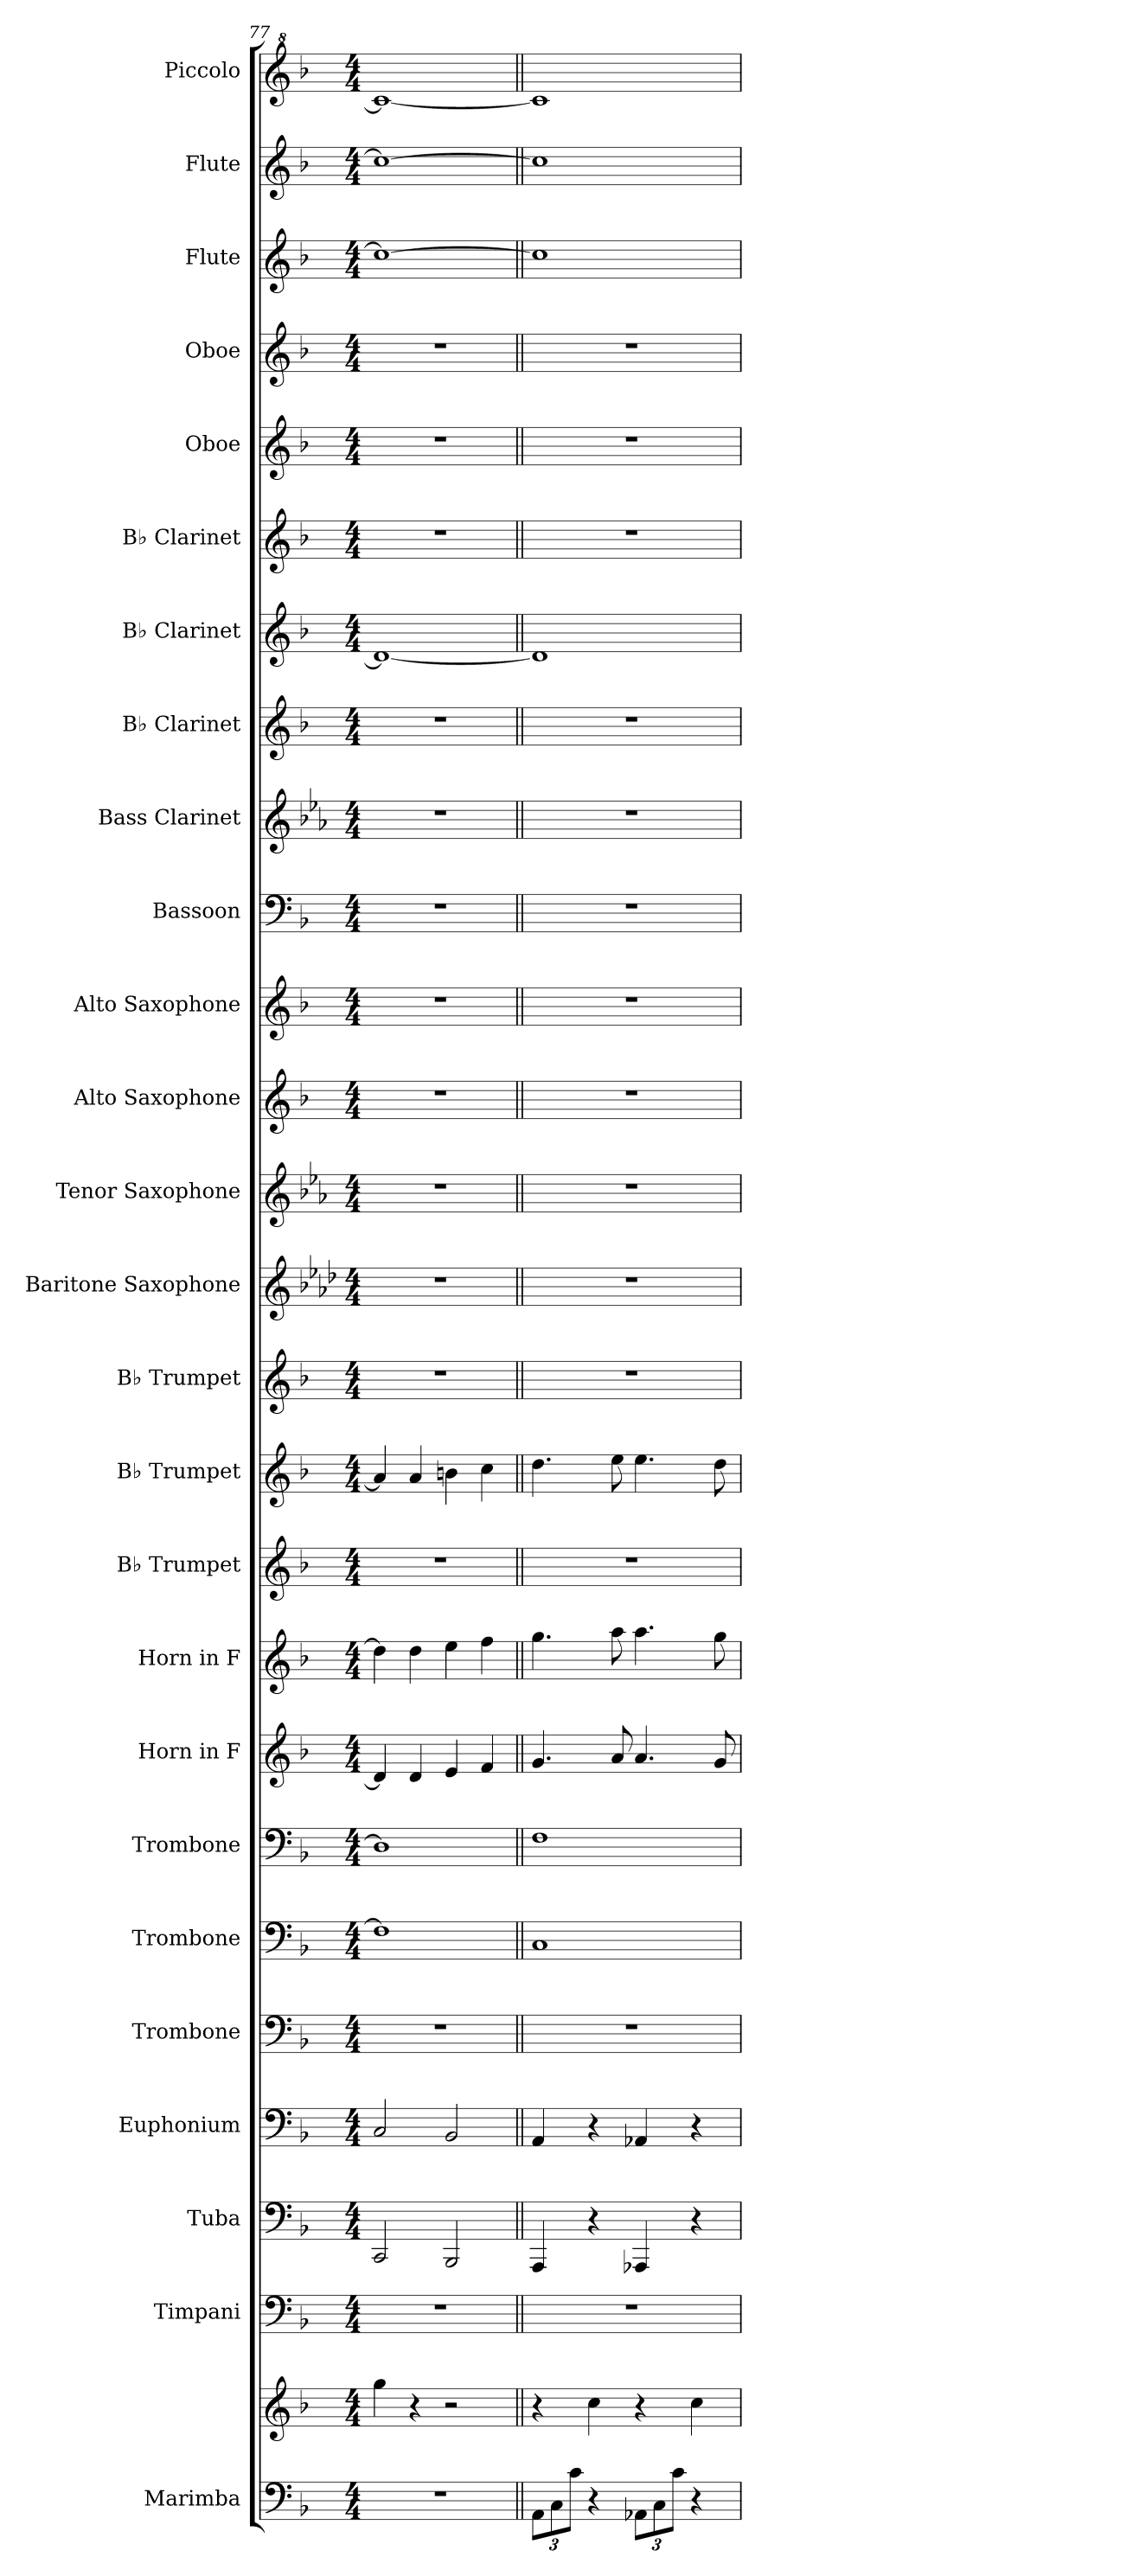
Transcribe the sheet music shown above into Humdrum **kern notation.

**kern	**kern	**kern	**kern	**kern	**kern	**kern	**kern	**kern	**kern	**kern	**kern	**kern	**kern	**kern	**kern	**kern	**kern	**kern	**kern	**kern	**kern	**kern	**kern	**kern	**kern	**kern
*part26	*part26	*part25	*part24	*part23	*part22	*part21	*part20	*part19	*part18	*part17	*part16	*part15	*part14	*part13	*part12	*part11	*part10	*part9	*part8	*part7	*part6	*part5	*part4	*part3	*part2	*part1
*staff27	*staff26	*staff25	*staff24	*staff23	*staff22	*staff21	*staff20	*staff19	*staff18	*staff17	*staff16	*staff15	*staff14	*staff13	*staff12	*staff11	*staff10	*staff9	*staff8	*staff7	*staff6	*staff5	*staff4	*staff3	*staff2	*staff1
*I"Marimba	*	*I"Timpani	*I"Tuba	*I"Euphonium	*I"Trombone	*I"Trombone	*I"Trombone	*I"Horn in F	*I"Horn in F	*I"B♭ Trumpet	*I"B♭ Trumpet	*I"B♭ Trumpet	*I"Baritone Saxophone	*I"Tenor Saxophone	*I"Alto Saxophone	*I"Alto Saxophone	*I"Bassoon	*I"Bass Clarinet	*I"B♭ Clarinet	*I"B♭ Clarinet	*I"B♭ Clarinet	*I"Oboe	*I"Oboe	*I"Flute	*I"Flute	*I"Piccolo
*I'Mrm.	*	*I'Timp.	*I'Tba.	*I'Euph.	*I'Tbn.	*I'Tbn.	*I'Tbn.	*	*	*I'B♭ Tpt.	*I'B♭ Tpt.	*I'B♭ Tpt.	*I'Bar. Sax.	*I'T. Sax.	*I'A. Sax.	*I'A. Sax.	*I'Bsn.	*I'B. Cl.	*I'B♭ Cl.	*I'B♭ Cl.	*I'B♭ Cl.	*I'Ob.	*I'Ob.	*I'Fl.	*I'Fl.	*I'Picc.
*clefF4	*clefG2	*clefF4	*clefF4	*clefF4	*clefF4	*clefF4	*clefF4	*clefG2	*clefG2	*clefG2	*clefG2	*clefG2	*clefG2	*clefG2	*clefG2	*clefG2	*clefF4	*clefG2	*clefG2	*clefG2	*clefG2	*clefG2	*clefG2	*clefG2	*clefG2	*clefG^2
*	*	*	*	*	*	*	*	*ITrd4c7	*ITrd4c7	*ITrd1c2	*ITrd1c2	*ITrd1c2	*ITrd12c21	*ITrd8c14	*ITrd5c9	*ITrd5c9	*	*ITrd8c14	*ITrd1c2	*ITrd1c2	*ITrd1c2	*	*	*	*	*ITrd-7c-12
*k[b-]	*k[b-]	*k[b-]	*k[b-]	*k[b-]	*k[b-]	*k[b-]	*k[b-]	*k[b-e-]	*k[b-e-]	*k[b-e-a-]	*k[b-e-a-]	*k[b-e-a-]	*k[b-e-a-d-]	*k[b-e-a-]	*k[b-e-a-d-]	*k[b-e-a-d-]	*k[b-]	*k[b-e-a-]	*k[b-e-a-]	*k[b-e-a-]	*k[b-e-a-]	*k[b-]	*k[b-]	*k[b-]	*k[b-]	*k[b-]
*M4/4	*M4/4	*M4/4	*M4/4	*M4/4	*M4/4	*M4/4	*M4/4	*M4/4	*M4/4	*M4/4	*M4/4	*M4/4	*M4/4	*M4/4	*M4/4	*M4/4	*M4/4	*M4/4	*M4/4	*M4/4	*M4/4	*M4/4	*M4/4	*M4/4	*M4/4	*M4/4
=77	=77	=77	=77	=77	=77	=77	=77	=77	=77	=77	=77	=77	=77	=77	=77	=77	=77	=77	=77	=77	=77	=77	=77	=77	=77	=77
1r	4gg\	1r	2CC/	2C/	1r	1F]	1D]	4G/]	4g\]	1r	4g/]	1r	1r	1r	1r	1r	1r	1r	1r	1c_	1r	1r	1r	1cc_	1cc_	1ccc_
.	4r	.	.	.	.	.	.	4G/	4g\	.	4g/	.	.	.	.	.	.	.	.	.	.	.	.	.	.	.
.	2r	.	2BBB-/	2BB-/	.	.	.	4A/	4a\	.	4an\	.	.	.	.	.	.	.	.	.	.	.	.	.	.	.
.	.	.	.	.	.	.	.	4B-/	4b-\	.	4b-\	.	.	.	.	.	.	.	.	.	.	.	.	.	.	.
=78||	=78||	=78||	=78||	=78||	=78||	=78||	=78||	=78||	=78||	=78||	=78||	=78||	=78||	=78||	=78||	=78||	=78||	=78||	=78||	=78||	=78||	=78||	=78||	=78||	=78||	=78||
*Xbrackettup	*	*	*	*	*	*	*	*	*	*	*	*	*	*	*	*	*	*	*	*	*	*	*	*	*	*
12AA\L	4r	1r	4AAA/	4AA/	1r	1C	1F	4.c/	4.cc\	1r	4.cc\	1r	1r	1r	1r	1r	1r	1r	1r	1c]	1r	1r	1r	1cc]	1cc]	1ccc]
12C\	.	.	.	.	.	.	.	.	.	.	.	.	.	.	.	.	.	.	.	.	.	.	.	.	.	.
12c\J	.	.	.	.	.	.	.	.	.	.	.	.	.	.	.	.	.	.	.	.	.	.	.	.	.	.
4r	4cc\	.	4r	4r	.	.	.	.	.	.	.	.	.	.	.	.	.	.	.	.	.	.	.	.	.	.
.	.	.	.	.	.	.	.	8d/	8dd\	.	8dd\	.	.	.	.	.	.	.	.	.	.	.	.	.	.	.
12AA-X\L	4r	.	4AAA-X/	4AA-X/	.	.	.	4.d/	4.dd\	.	4.dd\	.	.	.	.	.	.	.	.	.	.	.	.	.	.	.
12C\	.	.	.	.	.	.	.	.	.	.	.	.	.	.	.	.	.	.	.	.	.	.	.	.	.	.
12c\J	.	.	.	.	.	.	.	.	.	.	.	.	.	.	.	.	.	.	.	.	.	.	.	.	.	.
4r	4cc\	.	4r	4r	.	.	.	.	.	.	.	.	.	.	.	.	.	.	.	.	.	.	.	.	.	.
.	.	.	.	.	.	.	.	8c/	8cc\	.	8cc\	.	.	.	.	.	.	.	.	.	.	.	.	.	.	.
=	=	=	=	=	=	=	=	=	=	=	=	=	=	=	=	=	=	=	=	=	=	=	=	=	=	=
*-	*-	*-	*-	*-	*-	*-	*-	*-	*-	*-	*-	*-	*-	*-	*-	*-	*-	*-	*-	*-	*-	*-	*-	*-	*-	*-
